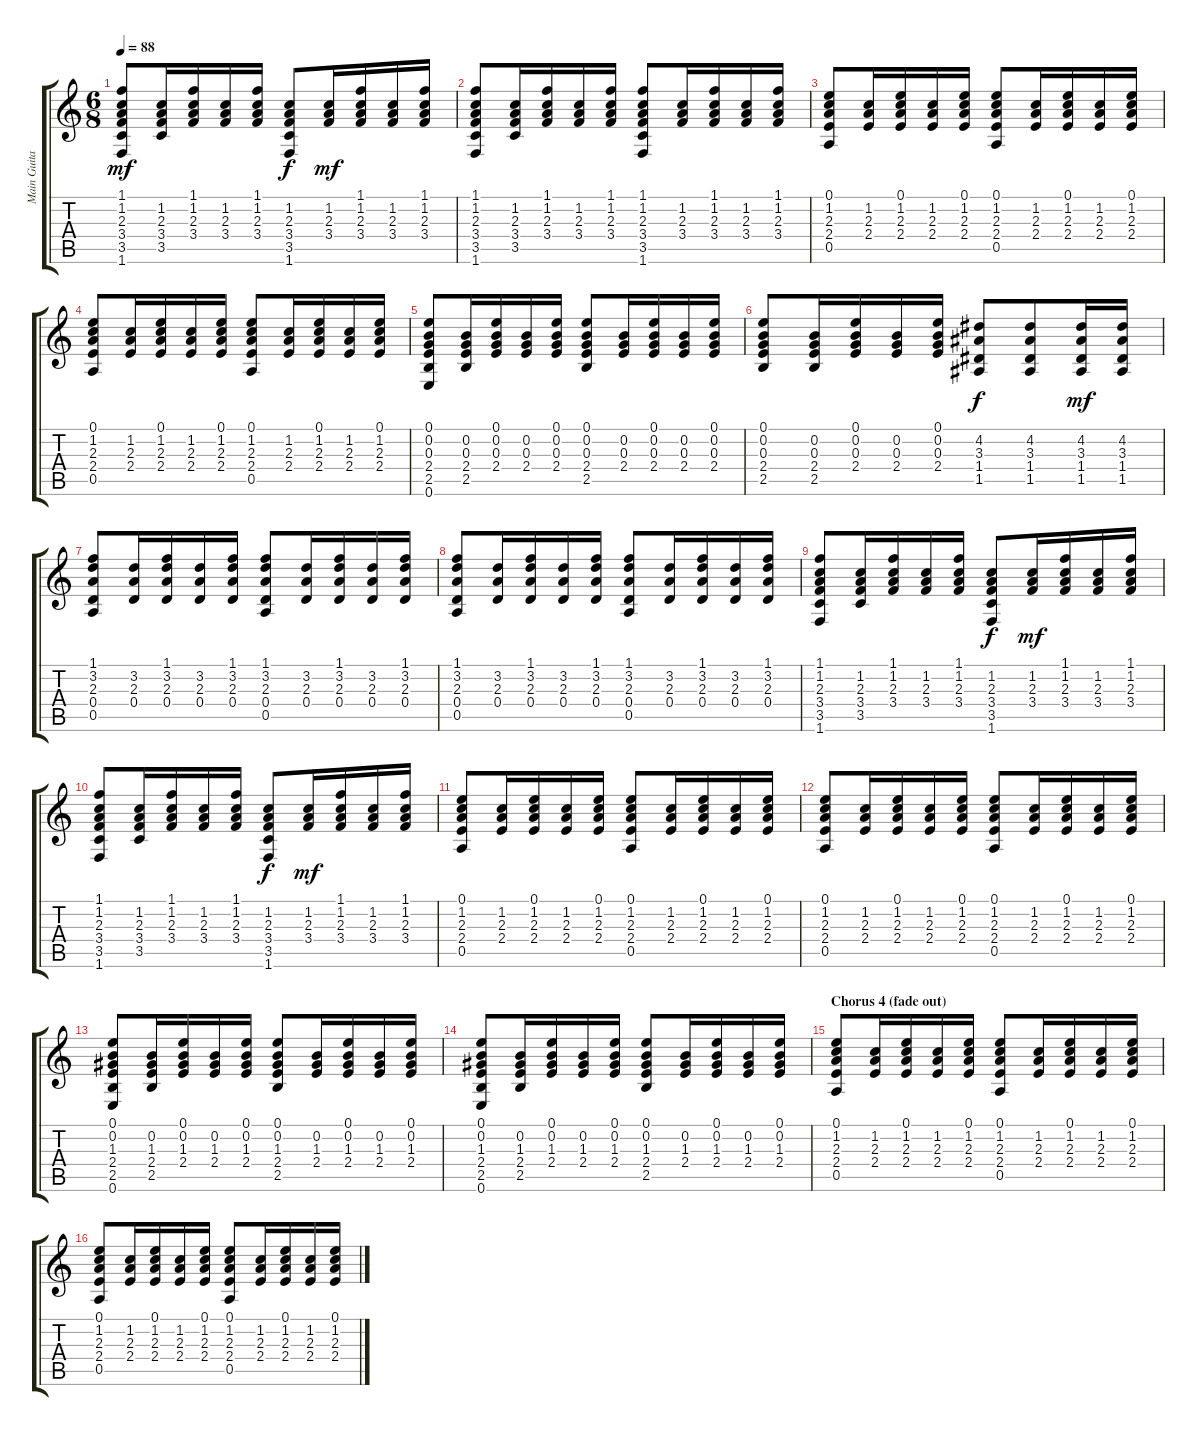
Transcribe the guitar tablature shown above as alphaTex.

\track ("Main Guitar" "Main Guita") {instrument acousticguitarsteel}
\staff {score tabs}
\tuning (E4 B3 G3 D3 A2 E2) {hide}
\ts (6 8)
\tempo 88
\clef g2
\ks c
(1.1 1.2 2.3 3.4 3.5 1.6).8{dy mf} (1.2 2.3 3.4 3.5).16 (1.1 1.2 2.3 3.4).16 (1.2 2.3 3.4).16 (1.1 1.2 2.3 3.4).16 (1.2 2.3 3.4 3.5 1.6).8{dy f} (1.2 2.3 3.4).16{dy mf} (1.1 1.2 2.3 3.4).16 (1.2 2.3 3.4).16 (1.1 1.2 2.3 3.4).16 |
(1.1 1.2 2.3 3.4 3.5 1.6).8 (1.2 2.3 3.4 3.5).16 (1.1 1.2 2.3 3.4).16 (1.2 2.3 3.4).16 (1.1 1.2 2.3 3.4).16 (1.1 1.2 2.3 3.4 3.5 1.6).8 (1.2 2.3 3.4).16 (1.1 1.2 2.3 3.4).16 (1.2 2.3 3.4).16 (1.1 1.2 2.3 3.4).16 |
(0.1 1.2 2.3 2.4 0.5).8 (1.2 2.3 2.4).16 (0.1 1.2 2.3 2.4).16 (1.2 2.3 2.4).16 (0.1 1.2 2.3 2.4).16 (0.1 1.2 2.3 2.4 0.5).8 (1.2 2.3 2.4).16 (0.1 1.2 2.3 2.4).16 (1.2 2.3 2.4).16 (0.1 1.2 2.3 2.4).16 |
(0.1 1.2 2.3 2.4 0.5).8 (1.2 2.3 2.4).16 (0.1 1.2 2.3 2.4).16 (1.2 2.3 2.4).16 (0.1 1.2 2.3 2.4).16 (0.1 1.2 2.3 2.4 0.5).8 (1.2 2.3 2.4).16 (0.1 1.2 2.3 2.4).16 (1.2 2.3 2.4).16 (0.1 1.2 2.3 2.4).16 |
(0.1 0.2 0.3 2.4 2.5 0.6).8 (0.2 0.3 2.4 2.5).16 (0.1 0.2 0.3 2.4).16 (0.2 0.3 2.4).16 (0.1 0.2 0.3 2.4).16 (0.1 0.2 0.3 2.4 2.5).8 (0.2 0.3 2.4).16 (0.1 0.2 0.3 2.4).16 (0.2 0.3 2.4).16 (0.1 0.2 0.3 2.4).16 |
(0.1 0.2 0.3 2.4 2.5).8 (0.2 0.3 2.4 2.5).16 (0.1 0.2 0.3 2.4).16 (0.2 0.3 2.4).16 (0.1 0.2 0.3 2.4).16 (4.2 3.3 1.4 1.5).8{dy f} (4.2 3.3 1.4 1.5).8 (4.2 3.3 1.4 1.5).16{dy mf} (4.2 3.3 1.4 1.5).16 |
(1.1 3.2 2.3 0.4 0.5).8 (3.2 2.3 0.4).16 (1.1 3.2 2.3 0.4).16 (3.2 2.3 0.4).16 (1.1 3.2 2.3 0.4).16 (1.1 3.2 2.3 0.4 0.5).8 (3.2 2.3 0.4).16 (1.1 3.2 2.3 0.4).16 (3.2 2.3 0.4).16 (1.1 3.2 2.3 0.4).16 |
(1.1 3.2 2.3 0.4 0.5).8 (3.2 2.3 0.4).16 (1.1 3.2 2.3 0.4).16 (3.2 2.3 0.4).16 (1.1 3.2 2.3 0.4).16 (1.1 3.2 2.3 0.4 0.5).8 (3.2 2.3 0.4).16 (1.1 3.2 2.3 0.4).16 (3.2 2.3 0.4).16 (1.1 3.2 2.3 0.4).16 |
(1.1 1.2 2.3 3.4 3.5 1.6).8 (1.2 2.3 3.4 3.5).16 (1.1 1.2 2.3 3.4).16 (1.2 2.3 3.4).16 (1.1 1.2 2.3 3.4).16 (1.2 2.3 3.4 3.5 1.6).8{dy f} (1.2 2.3 3.4).16{dy mf} (1.1 1.2 2.3 3.4).16 (1.2 2.3 3.4).16 (1.1 1.2 2.3 3.4).16 |
(1.1 1.2 2.3 3.4 3.5 1.6).8 (1.2 2.3 3.4 3.5).16 (1.1 1.2 2.3 3.4).16 (1.2 2.3 3.4).16 (1.1 1.2 2.3 3.4).16 (1.2 2.3 3.4 3.5 1.6).8{dy f} (1.2 2.3 3.4).16{dy mf} (1.1 1.2 2.3 3.4).16 (1.2 2.3 3.4).16 (1.1 1.2 2.3 3.4).16 |
(0.1 1.2 2.3 2.4 0.5).8 (1.2 2.3 2.4).16 (0.1 1.2 2.3 2.4).16 (1.2 2.3 2.4).16 (0.1 1.2 2.3 2.4).16 (0.1 1.2 2.3 2.4 0.5).8 (1.2 2.3 2.4).16 (0.1 1.2 2.3 2.4).16 (1.2 2.3 2.4).16 (0.1 1.2 2.3 2.4).16 |
(0.1 1.2 2.3 2.4 0.5).8 (1.2 2.3 2.4).16 (0.1 1.2 2.3 2.4).16 (1.2 2.3 2.4).16 (0.1 1.2 2.3 2.4).16 (0.1 1.2 2.3 2.4 0.5).8 (1.2 2.3 2.4).16 (0.1 1.2 2.3 2.4).16 (1.2 2.3 2.4).16 (0.1 1.2 2.3 2.4).16 |
(0.1 0.2 1.3 2.4 2.5 0.6).8 (0.2 1.3 2.4 2.5).16 (0.1 0.2 1.3 2.4).16 (0.2 1.3 2.4).16 (0.1 0.2 1.3 2.4).16 (0.1 0.2 1.3 2.4 2.5).8 (0.2 1.3 2.4).16 (0.1 0.2 1.3 2.4).16 (0.2 1.3 2.4).16 (0.1 0.2 1.3 2.4).16 |
(0.1 0.2 1.3 2.4 2.5 0.6).8 (0.2 1.3 2.4 2.5).16 (0.1 0.2 1.3 2.4).16 (0.2 1.3 2.4).16 (0.1 0.2 1.3 2.4).16 (0.1 0.2 1.3 2.4 2.5).8 (0.2 1.3 2.4).16 (0.1 0.2 1.3 2.4).16 (0.2 1.3 2.4).16 (0.1 0.2 1.3 2.4).16 |
\section ("" "Chorus 4 (fade out)")
(0.1 1.2 2.3 2.4 0.5).8 (1.2 2.3 2.4).16 (0.1 1.2 2.3 2.4).16 (1.2 2.3 2.4).16 (0.1 1.2 2.3 2.4).16 (0.1 1.2 2.3 2.4 0.5).8 (1.2 2.3 2.4).16 (0.1 1.2 2.3 2.4).16 (1.2 2.3 2.4).16 (0.1 1.2 2.3 2.4).16 |
(0.1 1.2 2.3 2.4 0.5).8 (1.2 2.3 2.4).16 (0.1 1.2 2.3 2.4).16 (1.2 2.3 2.4).16 (0.1 1.2 2.3 2.4).16 (0.1 1.2 2.3 2.4 0.5).8 (1.2 2.3 2.4).16 (0.1 1.2 2.3 2.4).16 (1.2 2.3 2.4).16 (0.1 1.2 2.3 2.4).16
